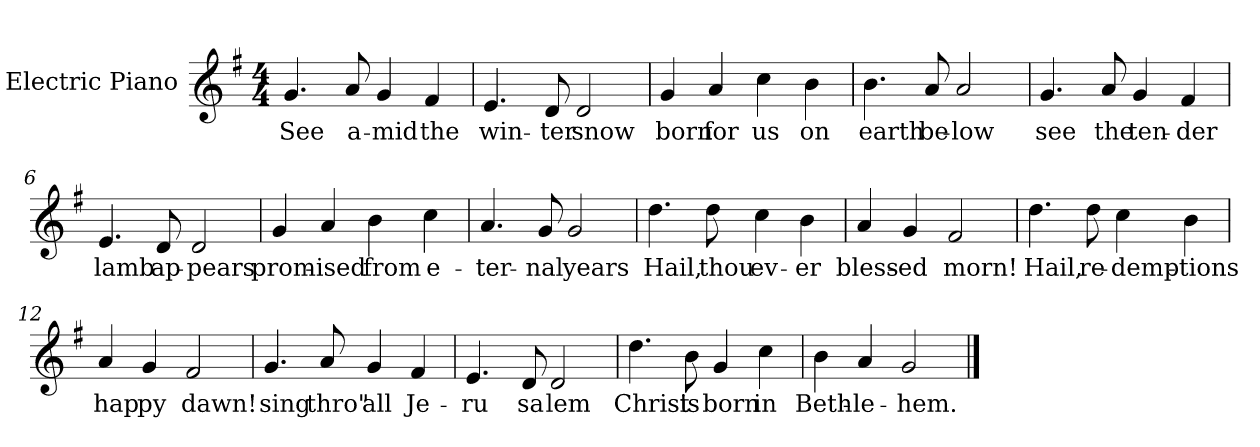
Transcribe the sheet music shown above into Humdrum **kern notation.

**kern	**text
*part1	*part1
*staff1	*staff1
*I"Electric Piano	*
*I'E.Pno	*
*clefG2	*
*k[f#]	*
*G:	*
*M4/4	*
=1	=1
4.g/	See
8a/	a-
4g/	-mid
4f#/	the
=2	=2
4.e/	win-
8d/	-ter
2d/	snow
=3	=3
4g/	born
4a/	for
4cc\	us
4b\	on
=4	=4
4.b\	earth
8a/	be-
2a/	-low
!!LO:LB:g=z
=5	=5
4.g/	see
8a/	the
4g/	ten-
4f#/	-der
=6	=6
4.e/	lamb
8d/	ap-
2d/	-pears
=7	=7
4g/	prom-
4a/	-ised
4b\	from
4cc\	e-
=8	=8
4.a/	-ter-
8g/	-nal
2g/	years
!!LO:LB:g=z
=9	=9
4.dd\	Hail,
8dd\	thou
4cc\	ev-
4b\	-er
=10	=10
4a/	bless-
4g/	-ed
2f#/	morn!
=11	=11
4.dd\	Hail,
8dd\	re-
4cc\	-demp-
4b\	-tions
=12	=12
4a/	hap
4g/	py
2f#/	dawn!
!!LO:LB:g=z
=13	=13
4.g/	sing
8a/	thro"
4g/	all
4f#/	Je-
=14	=14
4.e/	-ru
8d/	sa
2d/	lem
=15	=15
4.dd\	Christ
8b\	is
4g/	born
4cc\	in
=16	=16
4b\	Beth-
4a/	-le-
2g/	-hem.
==	==
*-	*-
